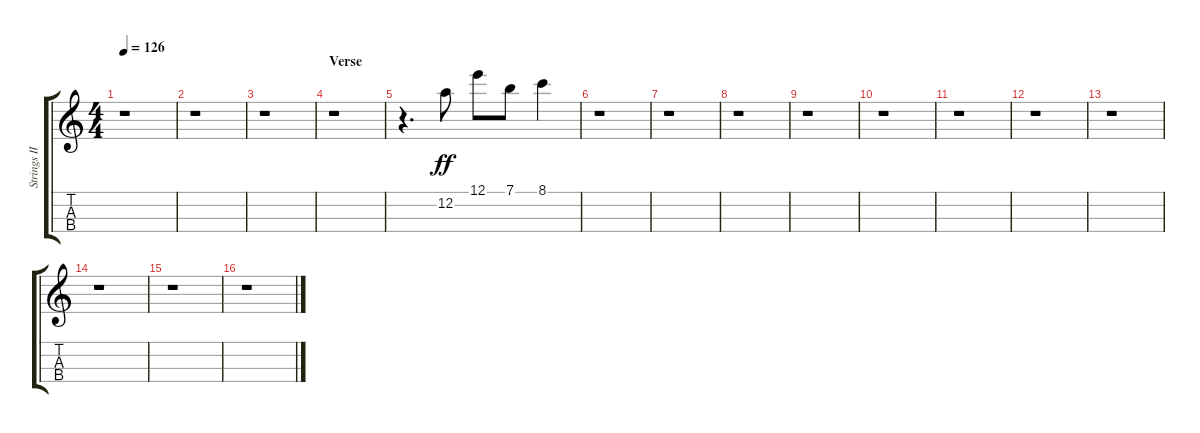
\track ("Strings II" "Strings II") {instrument pizzicatostrings}
\staff {score tabs}
\tuning (E5 A4 D4 G3) {hide}
\ts (4 4)
\tempo 126
\clef g2
\ks c
r.1{dy fff} |
r.1 |
r.1 |
\section ("" "Verse")
r.1 |
r.4{d} 12.2.8{dy ff} 12.1.8 7.1.8 8.1.4 |
r.1 |
r.1 |
r.1 |
r.1 |
r.1 |
r.1 |
r.1 |
r.1 |
r.1 |
r.1 |
r.1
